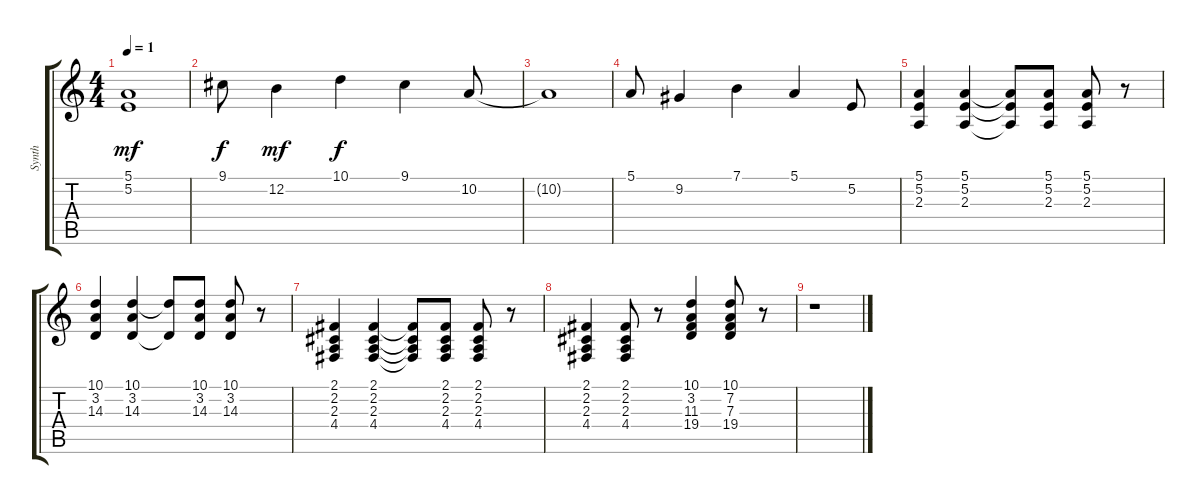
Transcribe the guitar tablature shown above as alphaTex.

\track ("Synth" "Synth") {instrument lead2sawtooth}
\staff {score tabs}
\tuning (E4 B3 G3 D3 A2 E2) {hide}
\ts (4 4)
\tempo 1
\clef g2
\ks c
(5.1 5.2{t}).1{dy mf} |
9.1.8{dy f} 12.2.4{dy mf} 10.1.4{dy f} 9.1.4 10.2.8 |
10.2{t}.1 |
5.1.8 9.2.4 7.1.4 5.1.4 5.2.8 |
(5.1 5.2 2.3).4 (5.1 5.2 2.3).4 (5.1{t} 5.2{t} 2.3{t}).8 (5.1 5.2 2.3).8 (5.1 5.2 2.3).8 r.8 |
(10.1 3.2 14.3).4 (10.1 3.2 14.3).4 (10.1{t} 3.2{t}).8 (10.1 3.2 14.3).8 (10.1 3.2 14.3).8 r.8 |
(2.1 2.2 2.3 4.4).4 (2.1 2.2 2.3 4.4).4 (2.1{t} 2.2{t} 2.3{t} 4.4{t}).8 (2.1 2.2 2.3 4.4).8 (2.1 2.2 2.3 4.4).8 r.8 |
(2.1 2.2 2.3 4.4).4 (2.1 2.2 2.3 4.4).8 r.8 (10.1 3.2 11.3 19.4).4 (10.1 7.2 7.3 19.4).8 r.8 |
r.1
